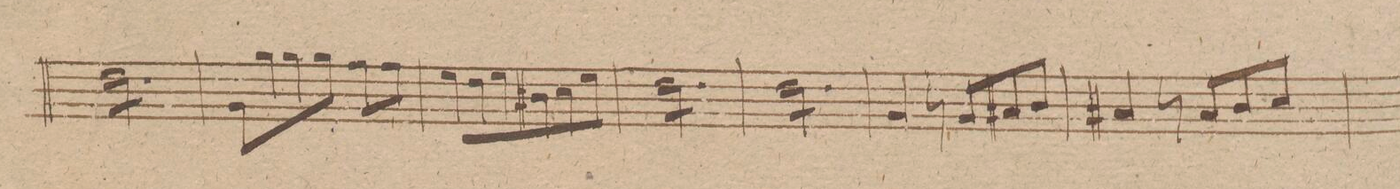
**kern	**dynam
*I"Fagotto 2do	*
*clefF4	*
*k[f#]	*
*M3/4	*
8F#\L	.
8F#\	.
8F#\	.
8F#\	.
8F#\	.
8F#\J	.
*Xtremolo	*
=62	=62
8BB/L	.
8B\	.
8B\	.
8B\J	.
8A\L	.
8A\J	.
=63	=63
8G\L	.
8F#\	.
8G\	.
8D#X\	.
8E\	.
8G\J	.
=64	=64
*tremolo	*
8F#\L	.
8F#\	.
8F#\	.
8F#\	.
8F#\	.
8F#\J	.
=65	=65
8F#\L	.
8F#\	.
8F#\	.
8F#\	.
8F#\	.
8F#\J	.
*Xtremolo	*
=66	=66
4BB/	.
8r	.
8BB/L	.
8C#X/	.
8D\J	.
=67	=67
4C#X/	.
8r	.
8C#L/	.
8D\	.
8E\J	.
=68	=68
*-	*-
